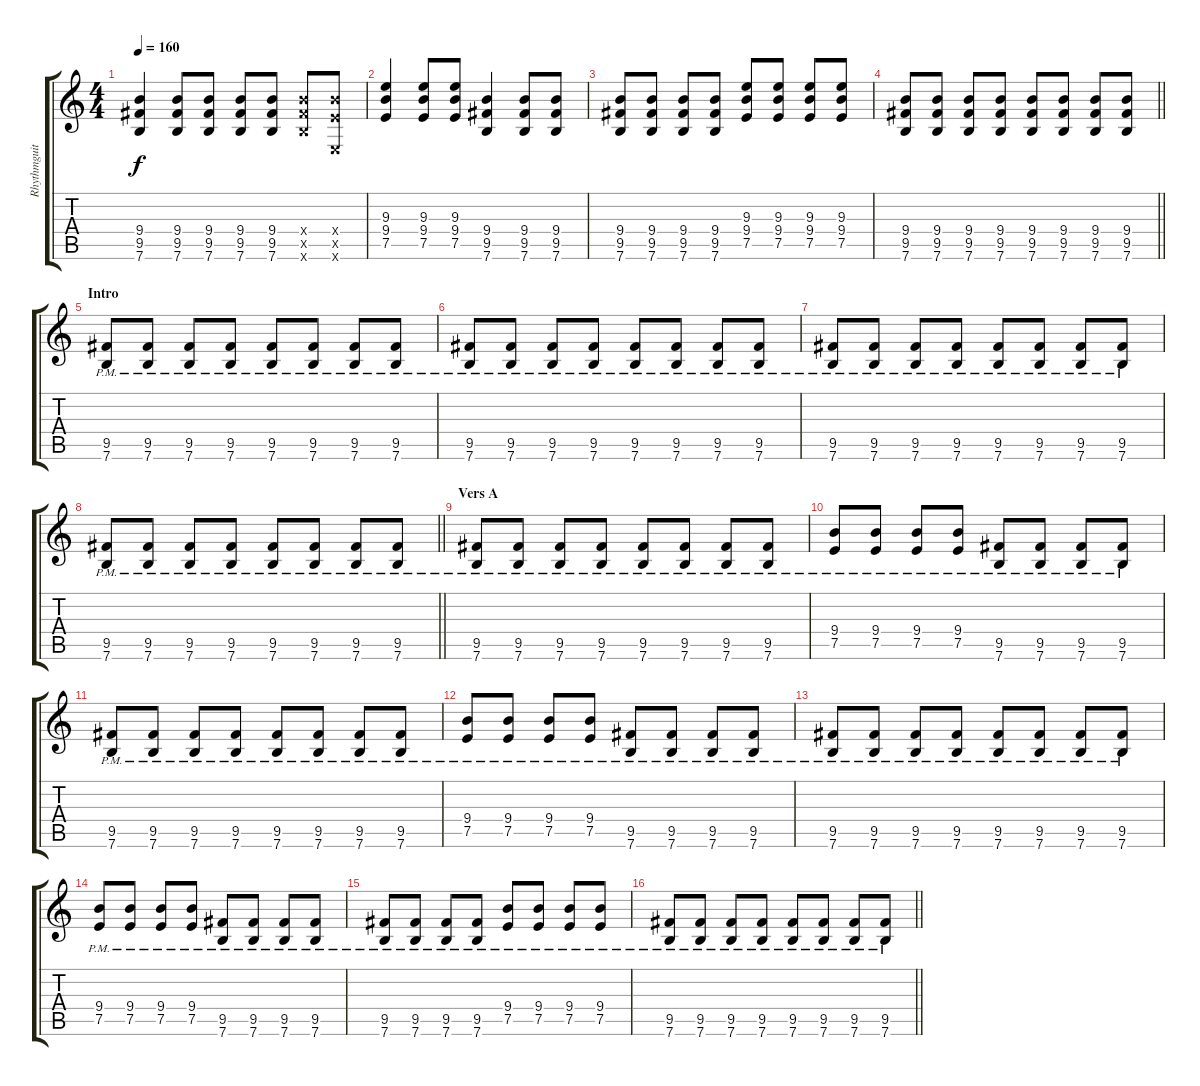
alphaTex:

\track ("Rhythmguitar" "Rhythmguit") {instrument distortionguitar}
\staff {score tabs}
\tuning (E4 B3 G3 D3 A2 E2) {hide}
\ts (4 4)
\tempo 160
\clef g2
\ks c
(9.4 9.5 7.6).4{dy f} (9.4 9.5 7.6).8 (9.4 9.5 7.6).8 (9.4 9.5 7.6).8 (9.4 9.5 7.6).8 (9.4{x} 9.5{x} 7.6{x}).8 (9.4{x} 7.5{x} 0.6{x}).8 |
(9.3 9.4 7.5).4 (9.3 9.4 7.5).8 (9.3 9.4 7.5).8 (9.4 9.5 7.6).4 (9.4 9.5 7.6).8 (9.4 9.5 7.6).8 |
(9.4 9.5 7.6).8 (9.4 9.5 7.6).8 (9.4 9.5 7.6).8 (9.4 9.5 7.6).8 (9.3 9.4 7.5).8 (9.3 9.4 7.5).8 (9.3 9.4 7.5).8 (9.3 9.4 7.5).8 |
\barLineRight lightlight
(9.4 9.5 7.6).8 (9.4 9.5 7.6).8 (9.4 9.5 7.6).8 (9.4 9.5 7.6).8 (9.4 9.5 7.6).8 (9.4 9.5 7.6).8 (9.4 9.5 7.6).8 (9.4 9.5 7.6).8 |
\section ("" "Intro")
(9.5{pm} 7.6{pm}).8 (9.5{pm} 7.6{pm}).8 (9.5{pm} 7.6{pm}).8 (9.5{pm} 7.6{pm}).8 (9.5{pm} 7.6{pm}).8 (9.5{pm} 7.6{pm}).8 (9.5{pm} 7.6{pm}).8 (9.5{pm} 7.6{pm}).8 |
(9.5{pm} 7.6{pm}).8 (9.5{pm} 7.6{pm}).8 (9.5{pm} 7.6{pm}).8 (9.5{pm} 7.6{pm}).8 (9.5{pm} 7.6{pm}).8 (9.5{pm} 7.6{pm}).8 (9.5{pm} 7.6{pm}).8 (9.5{pm} 7.6{pm}).8 |
(9.5{pm} 7.6{pm}).8 (9.5{pm} 7.6{pm}).8 (9.5{pm} 7.6{pm}).8 (9.5{pm} 7.6{pm}).8 (9.5{pm} 7.6{pm}).8 (9.5{pm} 7.6{pm}).8 (9.5{pm} 7.6{pm}).8 (9.5{pm} 7.6{pm}).8 |
\barLineRight lightlight
(9.5{pm} 7.6{pm}).8 (9.5{pm} 7.6{pm}).8 (9.5{pm} 7.6{pm}).8 (9.5{pm} 7.6{pm}).8 (9.5{pm} 7.6{pm}).8 (9.5{pm} 7.6{pm}).8 (9.5{pm} 7.6{pm}).8 (9.5{pm} 7.6{pm}).8 |
\section ("" "Vers A")
(9.5{pm} 7.6{pm}).8 (9.5{pm} 7.6{pm}).8 (9.5{pm} 7.6{pm}).8 (9.5{pm} 7.6{pm}).8 (9.5{pm} 7.6{pm}).8 (9.5{pm} 7.6{pm}).8 (9.5{pm} 7.6{pm}).8 (9.5{pm} 7.6{pm}).8 |
(9.4{pm} 7.5{pm}).8 (9.4{pm} 7.5{pm}).8 (9.4{pm} 7.5{pm}).8 (9.4{pm} 7.5{pm}).8 (9.5{pm} 7.6{pm}).8 (9.5{pm} 7.6{pm}).8 (9.5{pm} 7.6{pm}).8 (9.5{pm} 7.6{pm}).8 |
(9.5{pm} 7.6{pm}).8 (9.5{pm} 7.6{pm}).8 (9.5{pm} 7.6{pm}).8 (9.5{pm} 7.6{pm}).8 (9.5{pm} 7.6{pm}).8 (9.5{pm} 7.6{pm}).8 (9.5{pm} 7.6{pm}).8 (9.5{pm} 7.6{pm}).8 |
(9.4{pm} 7.5{pm}).8 (9.4{pm} 7.5{pm}).8 (9.4{pm} 7.5{pm}).8 (9.4{pm} 7.5{pm}).8 (9.5{pm} 7.6{pm}).8 (9.5{pm} 7.6{pm}).8 (9.5{pm} 7.6{pm}).8 (9.5{pm} 7.6{pm}).8 |
(9.5{pm} 7.6{pm}).8 (9.5{pm} 7.6{pm}).8 (9.5{pm} 7.6{pm}).8 (9.5{pm} 7.6{pm}).8 (9.5{pm} 7.6{pm}).8 (9.5{pm} 7.6{pm}).8 (9.5{pm} 7.6{pm}).8 (9.5{pm} 7.6{pm}).8 |
(9.4{pm} 7.5{pm}).8 (9.4{pm} 7.5{pm}).8 (9.4{pm} 7.5{pm}).8 (9.4{pm} 7.5{pm}).8 (9.5{pm} 7.6{pm}).8 (9.5{pm} 7.6{pm}).8 (9.5{pm} 7.6{pm}).8 (9.5{pm} 7.6{pm}).8 |
(9.5{pm} 7.6{pm}).8 (9.5{pm} 7.6{pm}).8 (9.5{pm} 7.6{pm}).8 (9.5{pm} 7.6{pm}).8 (9.4{pm} 7.5{pm}).8 (9.4{pm} 7.5{pm}).8 (9.4{pm} 7.5{pm}).8 (9.4{pm} 7.5{pm}).8 |
\barLineRight lightlight
(9.5{pm} 7.6{pm}).8 (9.5{pm} 7.6{pm}).8 (9.5{pm} 7.6{pm}).8 (9.5{pm} 7.6{pm}).8 (9.5{pm} 7.6{pm}).8 (9.5{pm} 7.6{pm}).8 (9.5{pm} 7.6{pm}).8 (9.5{pm} 7.6{pm}).8
